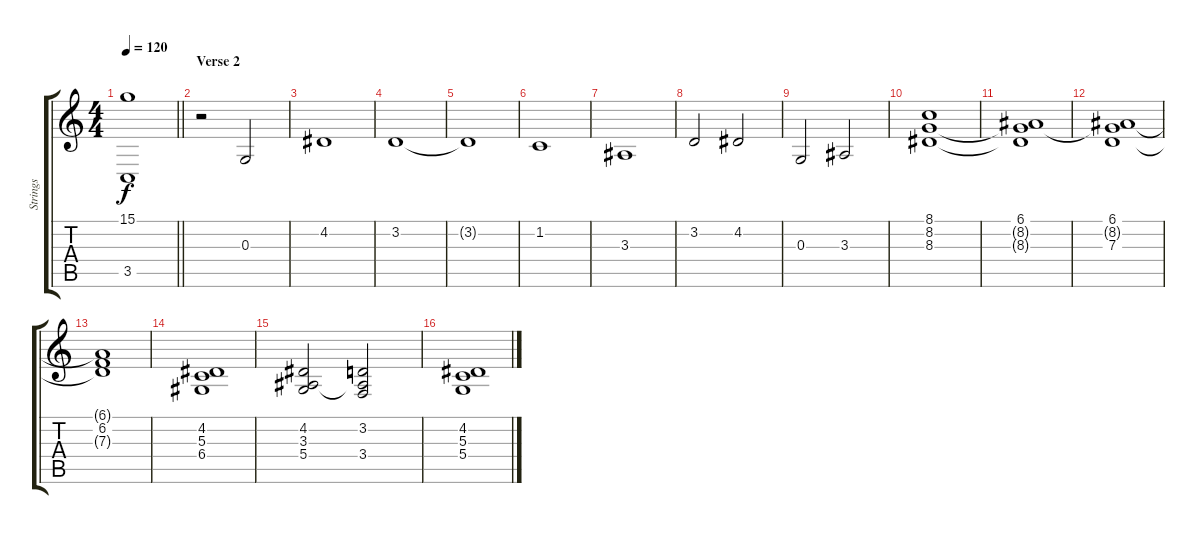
\track ("Strings " "Strings ") {instrument stringensemble2}
\staff {score tabs}
\tuning (E4 B3 G3 D3 A2 E2) {hide}
\ts (4 4)
\tempo 120
\clef g2
\barLineRight lightlight
\ks c
(15.1{t} 3.5{t}).1{dy f volume 2} |
\section ("" "Verse 2")
r.2{volume 13} 0.3.2 |
4.2.1 |
3.2.1 |
3.2{t}.1 |
1.2.1 |
3.3.1 |
3.2.2 4.2.2 |
0.3.2 3.3.2 |
(8.1 8.2 8.3).1 |
(6.1 8.2{t} 8.3{t}).1 |
(6.1 8.2{t} 7.3).1 |
(6.1{t} 6.2 7.3{t}).1 |
(4.2 5.3 6.4).1 |
(4.2 3.3 5.4).2 (3.2 3.3{t} 3.4).2 |
(4.2 5.3 5.4).1
